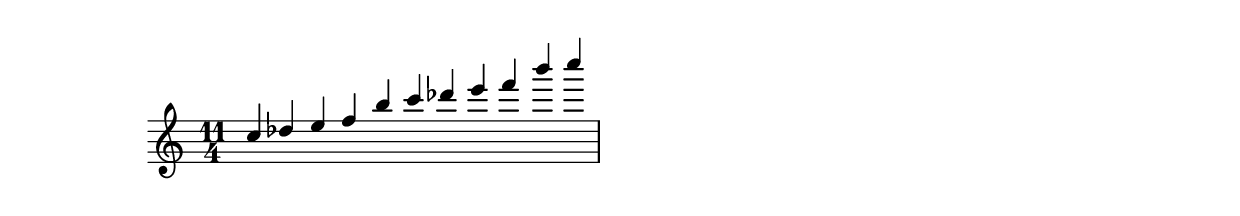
\version "2.18.2" \score { \new Staff << \new Voice { \set midiInstrument = #"piano" \voiceOne
 \key c \major \time 11/4
\override Voice.TextScript.font-size = #-4
 { c'' des'' e'' f'' b'' c''' des''' e''' f''' b''' c''''  } 
 } >> \layout { } \midi { \context { \Staff \remove "Staff_performer" }
\context { \Voice \consists "Staff_performer" } \tempo 2 = 60 } }
\paper{oddHeaderMarkup = ##f oddFooterMarkup = ##f}
